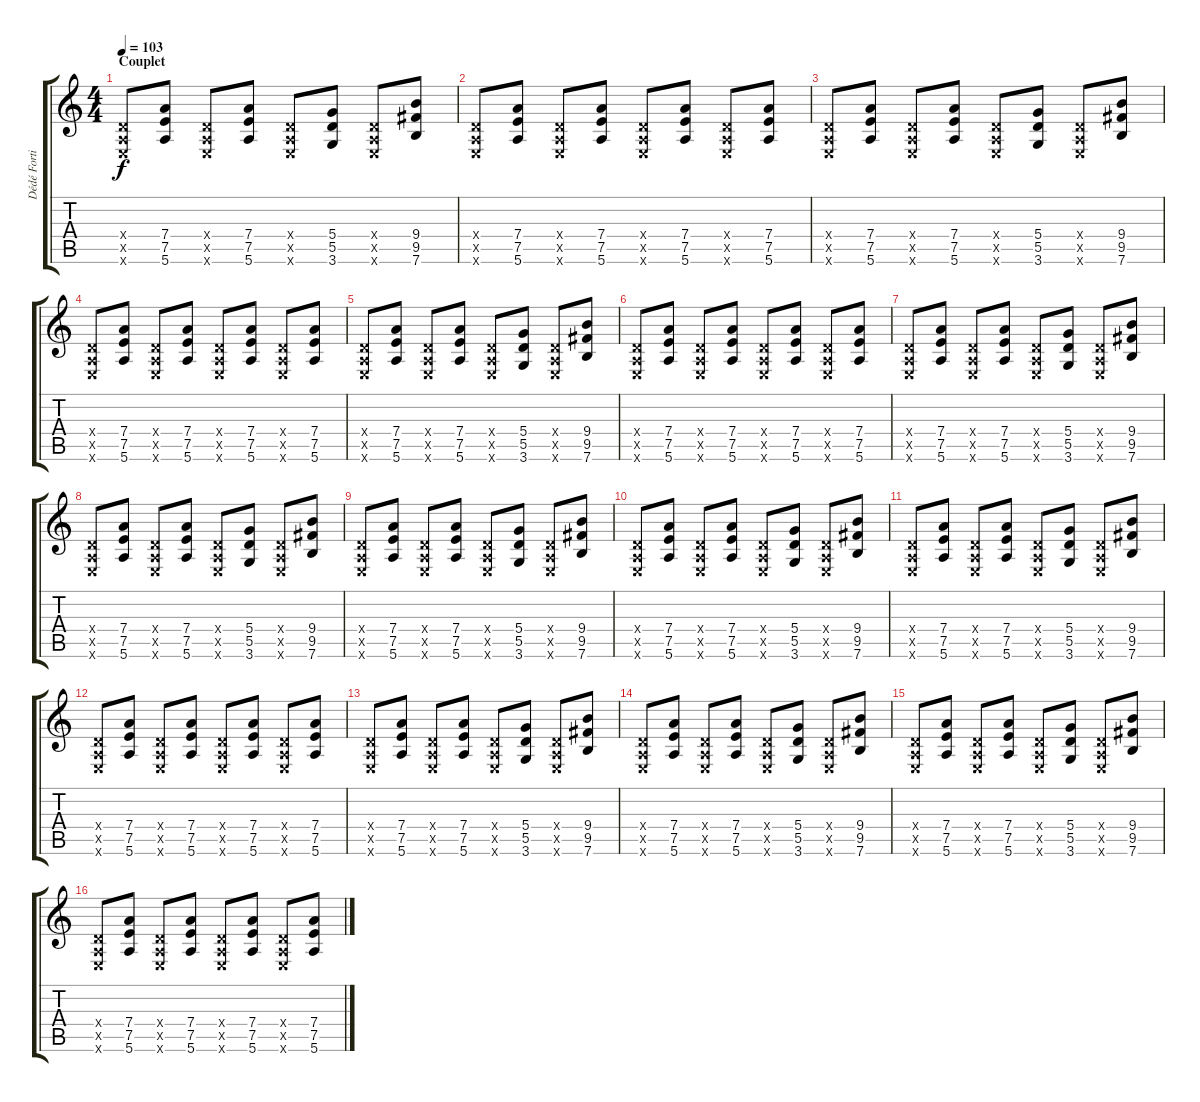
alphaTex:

\track ("Dédé Fortin (guitar)" "Dédé Forti") {instrument acousticguitarsteel}
\staff {score tabs}
\tuning (E4 B3 G3 D3 A2 E2) {hide}
\ts (4 4)
\section ("" "Couplet")
\tempo 103
\clef g2
\ks c
(0.4{x} 0.5{x} 0.6{x}).8{dy f} (7.4 7.5 5.6).8 (0.4{x} 0.5{x} 0.6{x}).8 (7.4 7.5 5.6).8 (0.4{x} 0.5{x} 0.6{x}).8 (5.4 5.5 3.6).8 (0.4{x} 0.5{x} 0.6{x}).8 (9.4 9.5 7.6).8 |
(0.4{x} 0.5{x} 0.6{x}).8 (7.4 7.5 5.6).8 (0.4{x} 0.5{x} 0.6{x}).8 (7.4 7.5 5.6).8 (0.4{x} 0.5{x} 0.6{x}).8 (7.4 7.5 5.6).8 (0.4{x} 0.5{x} 0.6{x}).8 (7.4 7.5 5.6).8 |
(0.4{x} 0.5{x} 0.6{x}).8 (7.4 7.5 5.6).8 (0.4{x} 0.5{x} 0.6{x}).8 (7.4 7.5 5.6).8 (0.4{x} 0.5{x} 0.6{x}).8 (5.4 5.5 3.6).8 (0.4{x} 0.5{x} 0.6{x}).8 (9.4 9.5 7.6).8 |
(0.4{x} 0.5{x} 0.6{x}).8 (7.4 7.5 5.6).8 (0.4{x} 0.5{x} 0.6{x}).8 (7.4 7.5 5.6).8 (0.4{x} 0.5{x} 0.6{x}).8 (7.4 7.5 5.6).8 (0.4{x} 0.5{x} 0.6{x}).8 (7.4 7.5 5.6).8 |
(0.4{x} 0.5{x} 0.6{x}).8 (7.4 7.5 5.6).8 (0.4{x} 0.5{x} 0.6{x}).8 (7.4 7.5 5.6).8 (0.4{x} 0.5{x} 0.6{x}).8 (5.4 5.5 3.6).8 (0.4{x} 0.5{x} 0.6{x}).8 (9.4 9.5 7.6).8 |
(0.4{x} 0.5{x} 0.6{x}).8 (7.4 7.5 5.6).8 (0.4{x} 0.5{x} 0.6{x}).8 (7.4 7.5 5.6).8 (0.4{x} 0.5{x} 0.6{x}).8 (7.4 7.5 5.6).8 (0.4{x} 0.5{x} 0.6{x}).8 (7.4 7.5 5.6).8 |
(0.4{x} 0.5{x} 0.6{x}).8 (7.4 7.5 5.6).8 (0.4{x} 0.5{x} 0.6{x}).8 (7.4 7.5 5.6).8 (0.4{x} 0.5{x} 0.6{x}).8 (5.4 5.5 3.6).8 (0.4{x} 0.5{x} 0.6{x}).8 (9.4 9.5 7.6).8 |
(0.4{x} 0.5{x} 0.6{x}).8 (7.4 7.5 5.6).8 (0.4{x} 0.5{x} 0.6{x}).8 (7.4 7.5 5.6).8 (0.4{x} 0.5{x} 0.6{x}).8 (5.4 5.5 3.6).8 (0.4{x} 0.5{x} 0.6{x}).8 (9.4 9.5 7.6).8 |
(0.4{x} 0.5{x} 0.6{x}).8 (7.4 7.5 5.6).8 (0.4{x} 0.5{x} 0.6{x}).8 (7.4 7.5 5.6).8 (0.4{x} 0.5{x} 0.6{x}).8 (5.4 5.5 3.6).8 (0.4{x} 0.5{x} 0.6{x}).8 (9.4 9.5 7.6).8 |
(0.4{x} 0.5{x} 0.6{x}).8 (7.4 7.5 5.6).8 (0.4{x} 0.5{x} 0.6{x}).8 (7.4 7.5 5.6).8 (0.4{x} 0.5{x} 0.6{x}).8 (5.4 5.5 3.6).8 (0.4{x} 0.5{x} 0.6{x}).8 (9.4 9.5 7.6).8 |
(0.4{x} 0.5{x} 0.6{x}).8 (7.4 7.5 5.6).8 (0.4{x} 0.5{x} 0.6{x}).8 (7.4 7.5 5.6).8 (0.4{x} 0.5{x} 0.6{x}).8 (5.4 5.5 3.6).8 (0.4{x} 0.5{x} 0.6{x}).8 (9.4 9.5 7.6).8 |
(0.4{x} 0.5{x} 0.6{x}).8 (7.4 7.5 5.6).8 (0.4{x} 0.5{x} 0.6{x}).8 (7.4 7.5 5.6).8 (0.4{x} 0.5{x} 0.6{x}).8 (7.4 7.5 5.6).8 (0.4{x} 0.5{x} 0.6{x}).8 (7.4 7.5 5.6).8 |
(0.4{x} 0.5{x} 0.6{x}).8 (7.4 7.5 5.6).8 (0.4{x} 0.5{x} 0.6{x}).8 (7.4 7.5 5.6).8 (0.4{x} 0.5{x} 0.6{x}).8 (5.4 5.5 3.6).8 (0.4{x} 0.5{x} 0.6{x}).8 (9.4 9.5 7.6).8 |
(0.4{x} 0.5{x} 0.6{x}).8 (7.4 7.5 5.6).8 (0.4{x} 0.5{x} 0.6{x}).8 (7.4 7.5 5.6).8 (0.4{x} 0.5{x} 0.6{x}).8 (5.4 5.5 3.6).8 (0.4{x} 0.5{x} 0.6{x}).8 (9.4 9.5 7.6).8 |
(0.4{x} 0.5{x} 0.6{x}).8 (7.4 7.5 5.6).8 (0.4{x} 0.5{x} 0.6{x}).8 (7.4 7.5 5.6).8 (0.4{x} 0.5{x} 0.6{x}).8 (5.4 5.5 3.6).8 (0.4{x} 0.5{x} 0.6{x}).8 (9.4 9.5 7.6).8 |
(0.4{x} 0.5{x} 0.6{x}).8 (7.4 7.5 5.6).8 (0.4{x} 0.5{x} 0.6{x}).8 (7.4 7.5 5.6).8 (0.4{x} 0.5{x} 0.6{x}).8 (7.4 7.5 5.6).8 (0.4{x} 0.5{x} 0.6{x}).8 (7.4 7.5 5.6).8
